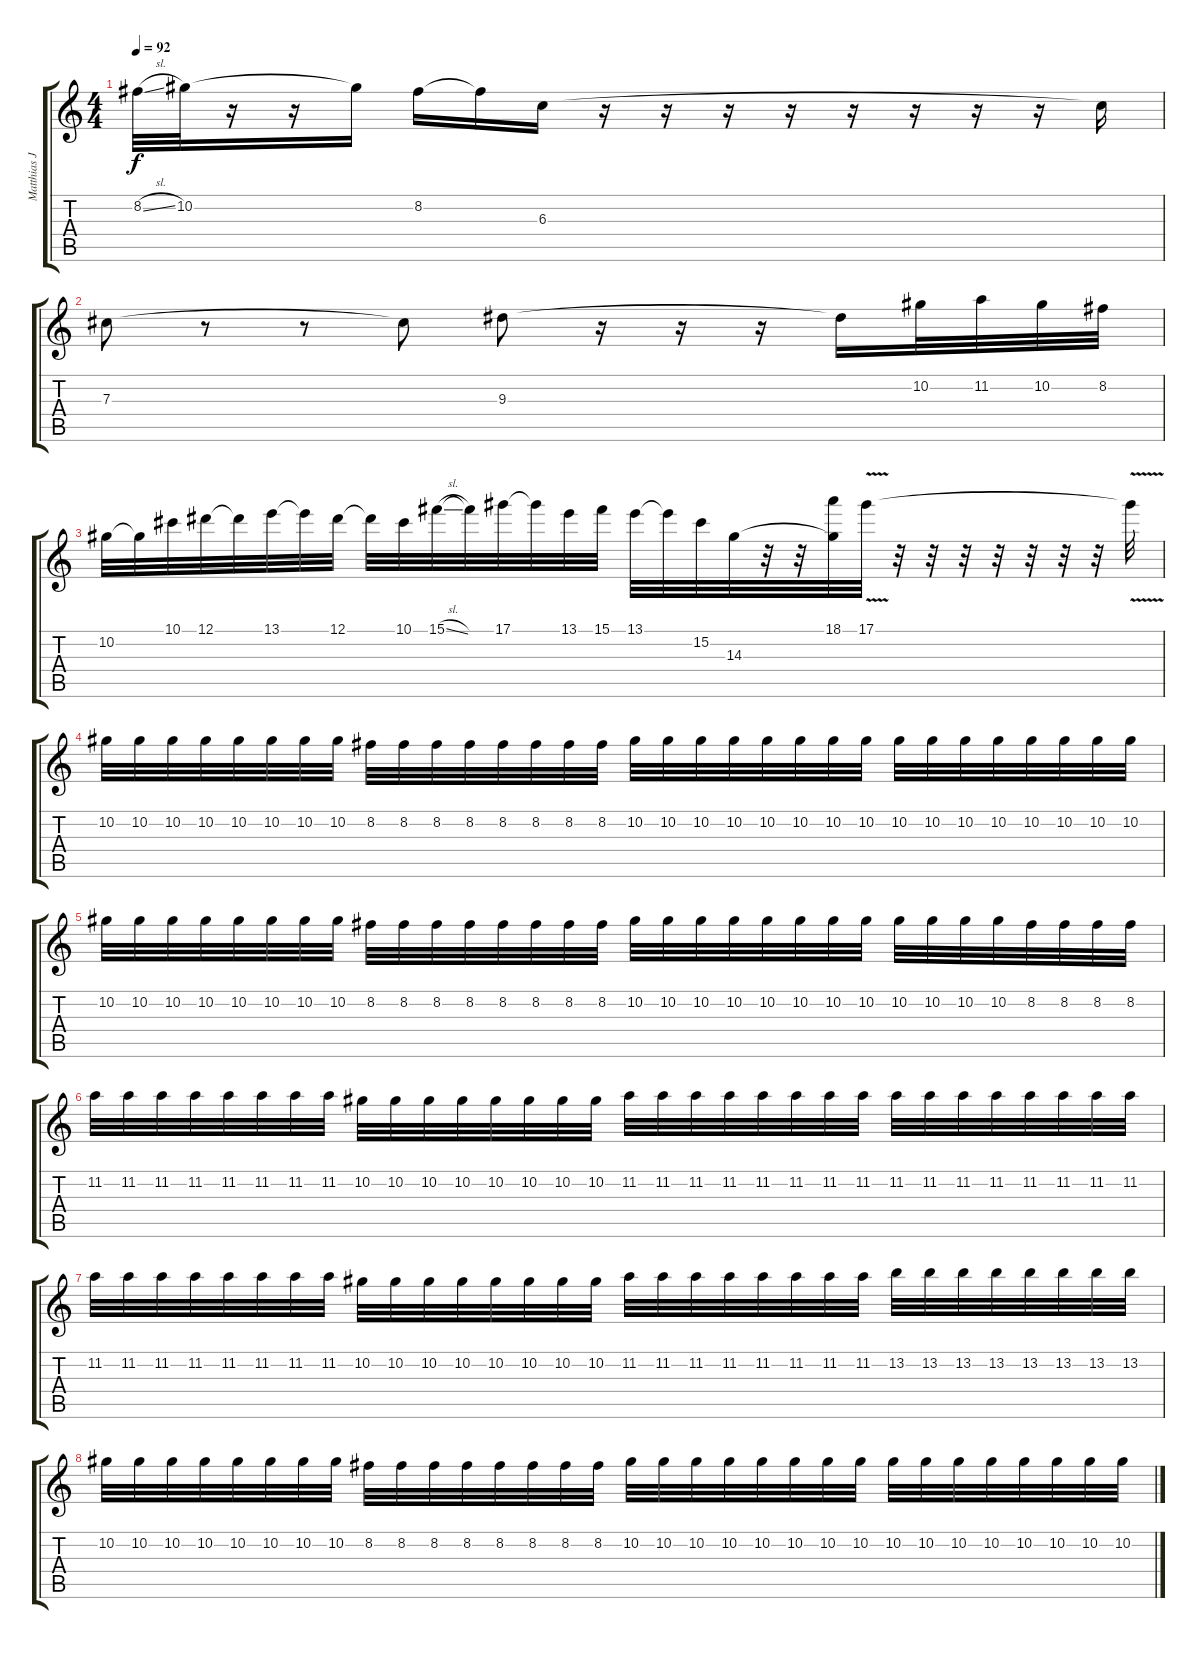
\track ("Matthias Jabs" "Matthias J") {instrument electricguitarjazz}
\staff {score tabs}
\tuning (Eb4 Bb3 Gb3 Db3 Ab2 Eb2) {hide}
\ts (4 4)
\tempo 92
\clef g2
\ks c
8.2{sl}.32{dy f} 10.2.32 r.16 r.16 10.2{t}.16 8.2.16 8.2{t}.16 6.3.16 r.16 r.16 r.16 r.16 r.16 r.16 r.16 r.16 6.3{t}.16 |
7.3.8 r.8 r.8 7.3{t}.8 9.3.8 r.16 r.16 r.16 9.3{t}.16 10.2.32 11.2.32 10.2.32 8.2.32 |
10.2.32 10.2{t}.32 10.1.32 12.1.32 12.1{t}.32 13.1.32 13.1{t}.32 12.1.32 12.1{t}.32 10.1.32 15.1{sl}.32 15.1{t}.32 17.1.32 17.1{t}.32 13.1.32 15.1.32 13.1.32 13.1{t}.32 15.2.32 14.3.32 r.32 r.32 (18.1 14.3{t}).32 17.1{v}.32 r.32 r.32 r.32 r.32 r.32 r.32 r.32 17.1{t}.32 |
10.2.32 10.2.32 10.2.32 10.2.32 10.2.32 10.2.32 10.2.32 10.2.32 8.2.32 8.2.32 8.2.32 8.2.32 8.2.32 8.2.32 8.2.32 8.2.32 10.2.32 10.2.32 10.2.32 10.2.32 10.2.32 10.2.32 10.2.32 10.2.32 10.2.32 10.2.32 10.2.32 10.2.32 10.2.32 10.2.32 10.2.32 10.2.32 |
10.2.32 10.2.32 10.2.32 10.2.32 10.2.32 10.2.32 10.2.32 10.2.32 8.2.32 8.2.32 8.2.32 8.2.32 8.2.32 8.2.32 8.2.32 8.2.32 10.2.32 10.2.32 10.2.32 10.2.32 10.2.32 10.2.32 10.2.32 10.2.32 10.2.32 10.2.32 10.2.32 10.2.32 8.2.32 8.2.32 8.2.32 8.2.32 |
11.2.32 11.2.32 11.2.32 11.2.32 11.2.32 11.2.32 11.2.32 11.2.32 10.2.32 10.2.32 10.2.32 10.2.32 10.2.32 10.2.32 10.2.32 10.2.32 11.2.32 11.2.32 11.2.32 11.2.32 11.2.32 11.2.32 11.2.32 11.2.32 11.2.32 11.2.32 11.2.32 11.2.32 11.2.32 11.2.32 11.2.32 11.2.32 |
11.2.32 11.2.32 11.2.32 11.2.32 11.2.32 11.2.32 11.2.32 11.2.32 10.2.32 10.2.32 10.2.32 10.2.32 10.2.32 10.2.32 10.2.32 10.2.32 11.2.32 11.2.32 11.2.32 11.2.32 11.2.32 11.2.32 11.2.32 11.2.32 13.2.32 13.2.32 13.2.32 13.2.32 13.2.32 13.2.32 13.2.32 13.2.32 |
10.2.32 10.2.32 10.2.32 10.2.32 10.2.32 10.2.32 10.2.32 10.2.32 8.2.32 8.2.32 8.2.32 8.2.32 8.2.32 8.2.32 8.2.32 8.2.32 10.2.32 10.2.32 10.2.32 10.2.32 10.2.32 10.2.32 10.2.32 10.2.32 10.2.32 10.2.32 10.2.32 10.2.32 10.2.32 10.2.32 10.2.32 10.2.32
